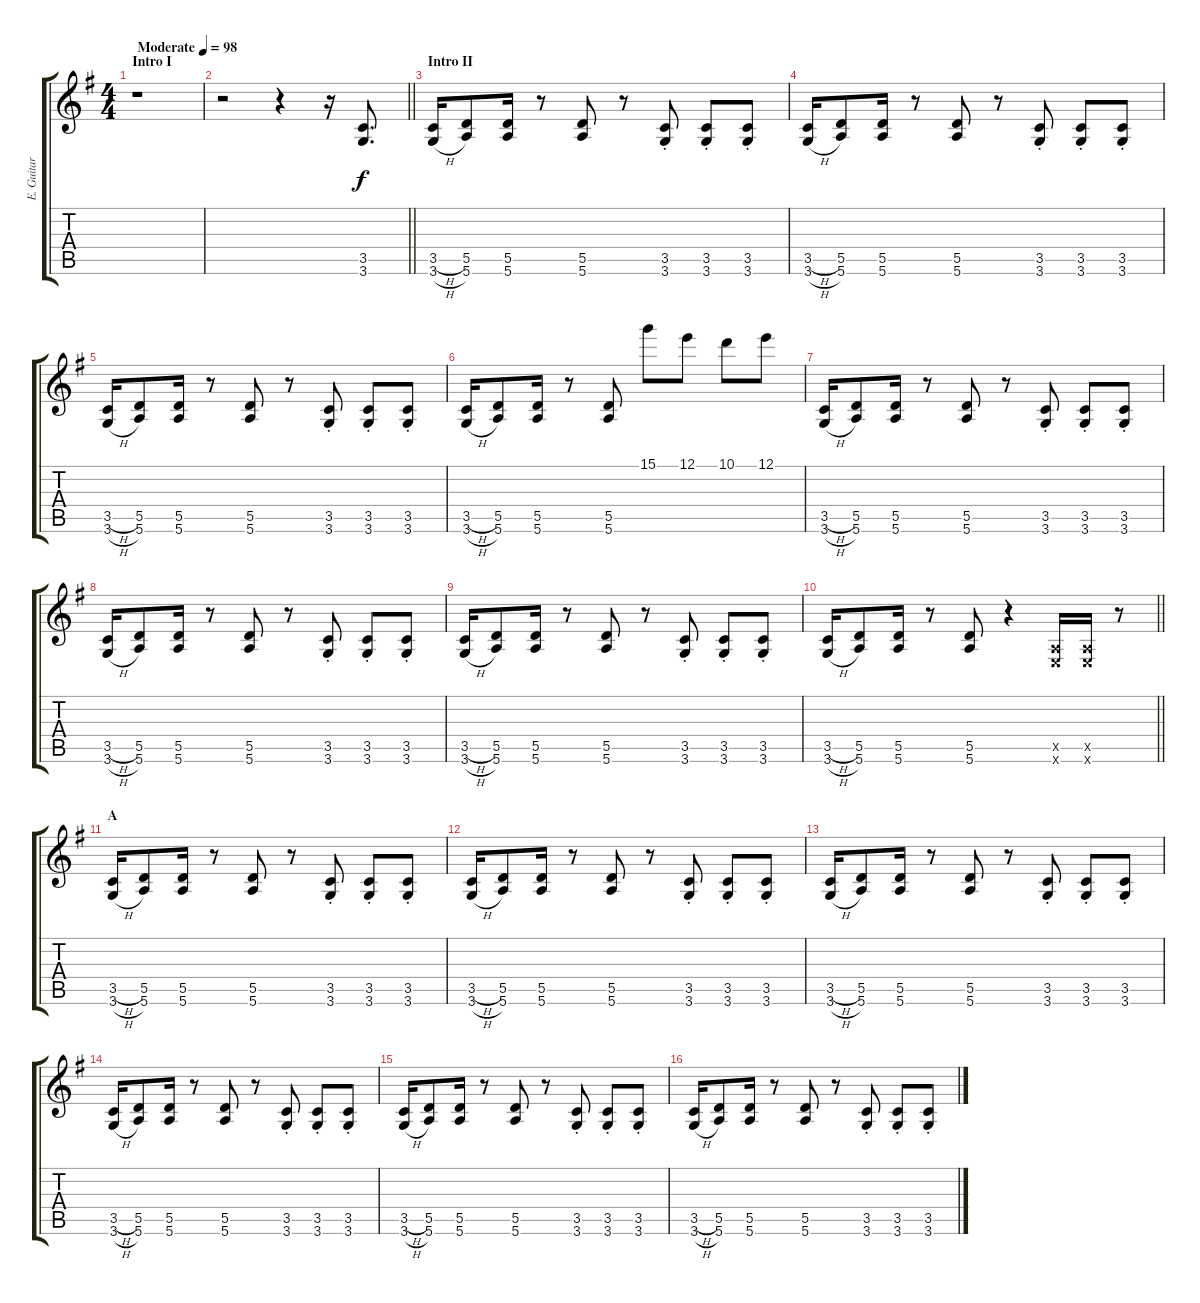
\track ("E. Guitar I" "E. Guitar ") {instrument overdrivenguitar}
\staff {score tabs}
\tuning (E4 B3 G3 D3 A2 E2) {hide}
\ts (4 4)
\section ("" "Intro I")
\tempo (98 "Moderate")
\clef g2
\ks g
r.1{dy f instrument overdrivenguitar} |
\barLineRight lightlight
r.2 r.4 r.16 (3.5 3.6).8{d} |
\section ("" "Intro II")
(3.5{h} 3.6{h}).16 (5.5 5.6).8 (5.5 5.6).16 r.8 (5.5 5.6).8 r.8 (3.5{st} 3.6{st}).8 (3.5{st} 3.6{st}).8 (3.5{st} 3.6{st}).8 |
(3.5{h} 3.6{h}).16 (5.5 5.6).8 (5.5 5.6).16 r.8 (5.5 5.6).8 r.8 (3.5{st} 3.6{st}).8 (3.5{st} 3.6{st}).8 (3.5{st} 3.6{st}).8 |
(3.5{h} 3.6{h}).16 (5.5 5.6).8 (5.5 5.6).16 r.8 (5.5 5.6).8 r.8 (3.5{st} 3.6{st}).8 (3.5{st} 3.6{st}).8 (3.5{st} 3.6{st}).8 |
(3.5{h} 3.6{h}).16 (5.5 5.6).8 (5.5 5.6).16 r.8 (5.5 5.6).8 15.1.8 12.1.8 10.1.8 12.1.8 |
(3.5{h} 3.6{h}).16 (5.5 5.6).8 (5.5 5.6).16 r.8 (5.5 5.6).8 r.8 (3.5{st} 3.6{st}).8 (3.5{st} 3.6{st}).8 (3.5{st} 3.6{st}).8 |
(3.5{h} 3.6{h}).16 (5.5 5.6).8 (5.5 5.6).16 r.8 (5.5 5.6).8 r.8 (3.5{st} 3.6{st}).8 (3.5{st} 3.6{st}).8 (3.5{st} 3.6{st}).8 |
(3.5{h} 3.6{h}).16 (5.5 5.6).8 (5.5 5.6).16 r.8 (5.5 5.6).8 r.8 (3.5{st} 3.6{st}).8 (3.5{st} 3.6{st}).8 (3.5{st} 3.6{st}).8 |
\barLineRight lightlight
(3.5{h} 3.6{h}).16 (5.5 5.6).8 (5.5 5.6).16 r.8 (5.5 5.6).8 r.4 (0.5{x} 0.6{x}).16 (0.5{x} 0.6{x}).16 r.8 |
\section ("" "A")
(3.5{h} 3.6{h}).16 (5.5 5.6).8 (5.5 5.6).16 r.8 (5.5 5.6).8 r.8 (3.5{st} 3.6{st}).8 (3.5{st} 3.6{st}).8 (3.5{st} 3.6{st}).8 |
(3.5{h} 3.6{h}).16 (5.5 5.6).8 (5.5 5.6).16 r.8 (5.5 5.6).8 r.8 (3.5{st} 3.6{st}).8 (3.5{st} 3.6{st}).8 (3.5{st} 3.6{st}).8 |
(3.5{h} 3.6{h}).16 (5.5 5.6).8 (5.5 5.6).16 r.8 (5.5 5.6).8 r.8 (3.5{st} 3.6{st}).8 (3.5{st} 3.6{st}).8 (3.5{st} 3.6{st}).8 |
(3.5{h} 3.6{h}).16 (5.5 5.6).8 (5.5 5.6).16 r.8 (5.5 5.6).8 r.8 (3.5{st} 3.6{st}).8 (3.5{st} 3.6{st}).8 (3.5{st} 3.6{st}).8 |
(3.5{h} 3.6{h}).16 (5.5 5.6).8 (5.5 5.6).16 r.8 (5.5 5.6).8 r.8 (3.5{st} 3.6{st}).8 (3.5{st} 3.6{st}).8 (3.5{st} 3.6{st}).8 |
(3.5{h} 3.6{h}).16 (5.5 5.6).8 (5.5 5.6).16 r.8 (5.5 5.6).8 r.8 (3.5{st} 3.6{st}).8 (3.5{st} 3.6{st}).8 (3.5{st} 3.6{st}).8
